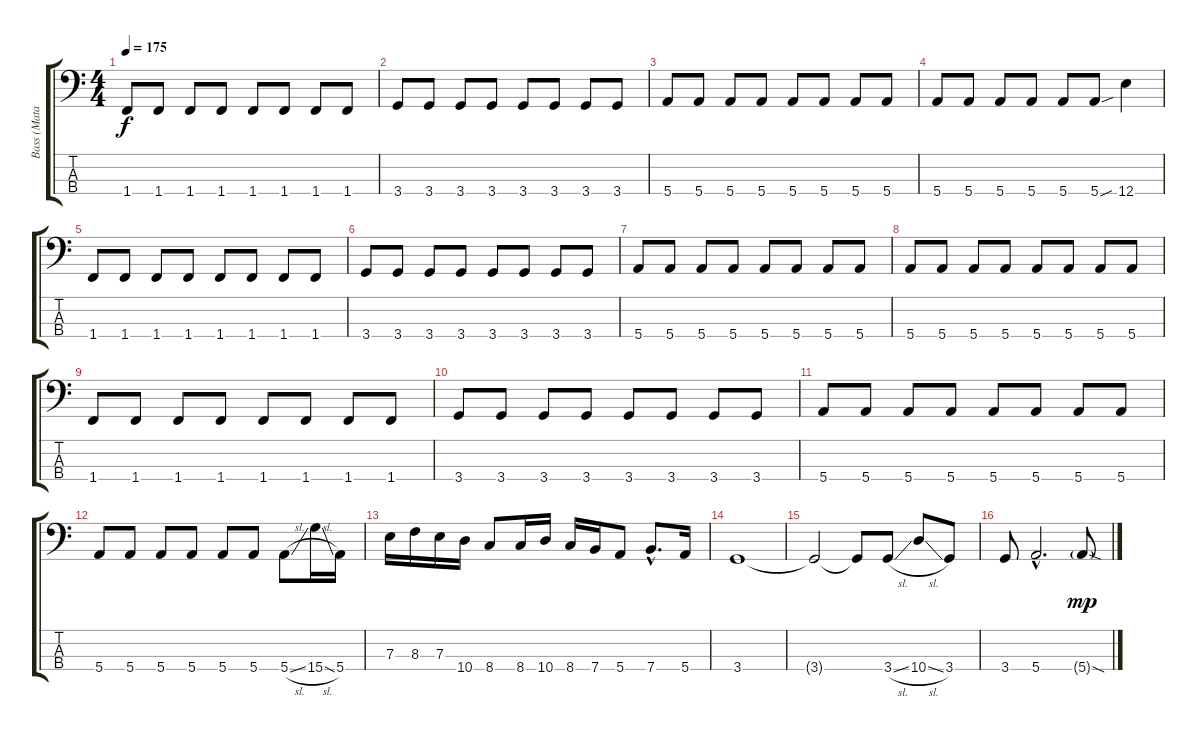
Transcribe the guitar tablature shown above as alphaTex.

\track ("Bass (Matatabi)" "Bass (Mata") {instrument electricbasspick}
\staff {score tabs}
\tuning (G2 D2 A1 E1) {hide}
\ts (4 4)
\tempo 175
\clef f4
\ks c
1.4.8{dy f} 1.4.8 1.4.8 1.4.8 1.4.8 1.4.8 1.4.8 1.4.8 |
3.4.8 3.4.8 3.4.8 3.4.8 3.4.8 3.4.8 3.4.8 3.4.8 |
5.4.8 5.4.8 5.4.8 5.4.8 5.4.8 5.4.8 5.4.8 5.4.8 |
5.4.8 5.4.8 5.4.8 5.4.8 5.4.8 5.4{sou}.8 12.4.4 |
1.4.8 1.4.8 1.4.8 1.4.8 1.4.8 1.4.8 1.4.8 1.4.8 |
3.4.8 3.4.8 3.4.8 3.4.8 3.4.8 3.4.8 3.4.8 3.4.8 |
5.4.8 5.4.8 5.4.8 5.4.8 5.4.8 5.4.8 5.4.8 5.4.8 |
5.4.8 5.4.8 5.4.8 5.4.8 5.4.8 5.4.8 5.4.8 5.4.8 |
1.4.8 1.4.8 1.4.8 1.4.8 1.4.8 1.4.8 1.4.8 1.4.8 |
3.4.8 3.4.8 3.4.8 3.4.8 3.4.8 3.4.8 3.4.8 3.4.8 |
5.4.8 5.4.8 5.4.8 5.4.8 5.4.8 5.4.8 5.4.8 5.4.8 |
5.4.8 5.4.8 5.4.8 5.4.8 5.4.8 5.4.8 5.4{sl}.8 15.4{sl}.16 5.4.16 |
7.3.16 8.3.16 7.3.16 10.4.16 8.4.8 8.4.16 10.4.16 8.4.16 7.4.16 5.4.8 7.4{hac}.8{d} 5.4.16 |
3.4.1 |
3.4{t}.2 3.4{t}.8 3.4{sl}.8 10.4{sl}.8 3.4.8 |
3.4.8 5.4{hac}.2{d} 5.4{sod g}.8{dy mp}
